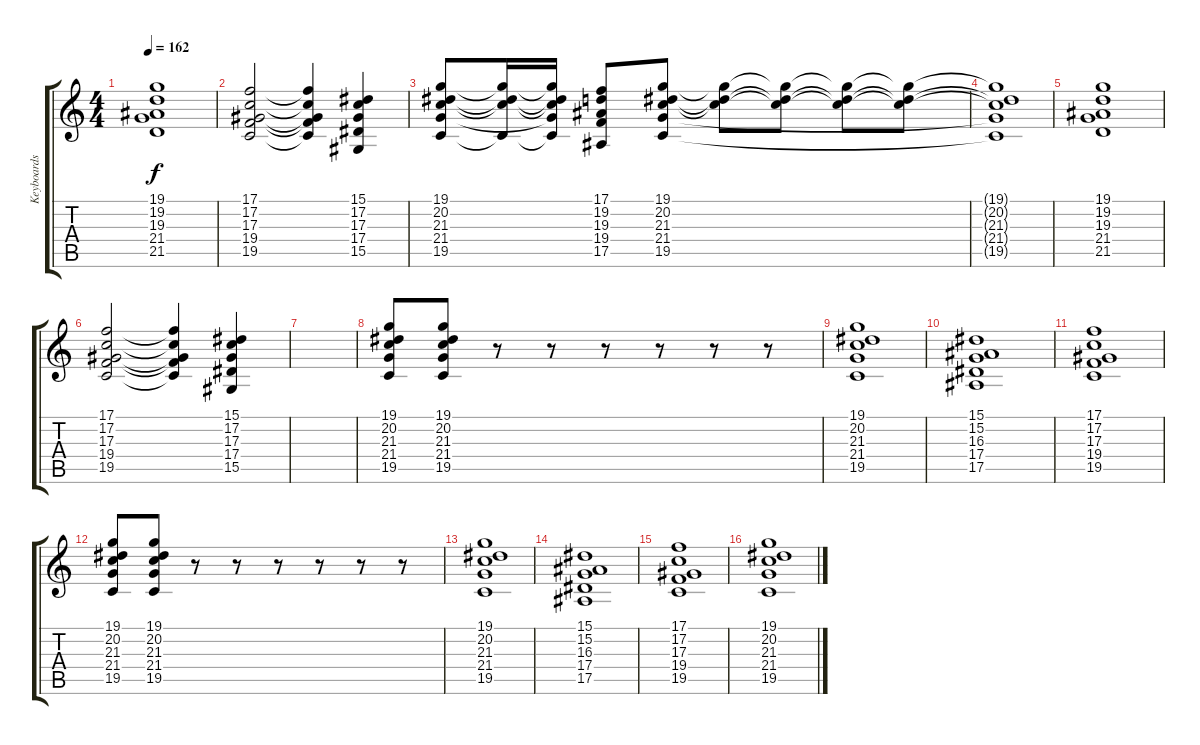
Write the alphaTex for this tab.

\track ("Keyboards" "Keyboards") {instrument stringensemble1}
\staff {score tabs}
\tuning (C4 G3 Eb3 Bb2 F2 C2) {hide}
\ts (4 4)
\tempo 162
\clef g2
\ks c
(19.1 19.2 19.3 21.4 21.5).1{dy f} |
(17.1 17.2 17.3 19.4 19.5).2 (17.1{t} 17.2{t} 17.3{t} 19.4{t} 19.5{t}).4 (15.1 17.2 17.3 17.4 15.5).4 |
(19.1 20.2 21.3 21.4 19.5).8 (19.1{t} 20.2{t} 21.3{t} 19.5{t}).16 (19.1{t} 20.2{t} 21.3{t} 21.4{t} 19.5{t}).16 (17.1 19.2 19.3 19.4 17.5).8 (19.1 20.2 21.3 21.4 19.5).8 (19.1{t} 20.2{t} 21.3{t}).8 (19.1{t} 20.2{t} 21.3{t}).8 (19.1{t} 20.2{t} 21.3{t}).8 (19.1{t} 20.2{t} 21.3{t}).8 |
(19.1{t} 20.2{t} 21.3{t} 21.4{t} 19.5{t}).1 |
(19.1 19.2 19.3 21.4 21.5).1 |
(17.1 17.2 17.3 19.4 19.5).2 (17.1{t} 17.2{t} 17.3{t} 19.4{t} 19.5{t}).4 (15.1 17.2 17.3 17.4 15.5).4 |
|
(19.1 20.2 21.3 21.4 19.5).8 (19.1 20.2 21.3 21.4 19.5).8 r.8 r.8 r.8 r.8 r.8 r.8 |
(19.1 20.2 21.3 21.4 19.5).1 |
(15.1 15.2 16.3 17.4 17.5).1 |
(17.1 17.2 17.3 19.4 19.5).1 |
(19.1 20.2 21.3 21.4 19.5).8 (19.1 20.2 21.3 21.4 19.5).8 r.8 r.8 r.8 r.8 r.8 r.8 |
(19.1 20.2 21.3 21.4 19.5).1 |
(15.1 15.2 16.3 17.4 17.5).1 |
(17.1 17.2 17.3 19.4 19.5).1 |
(19.1 20.2 21.3 21.4 19.5).1
